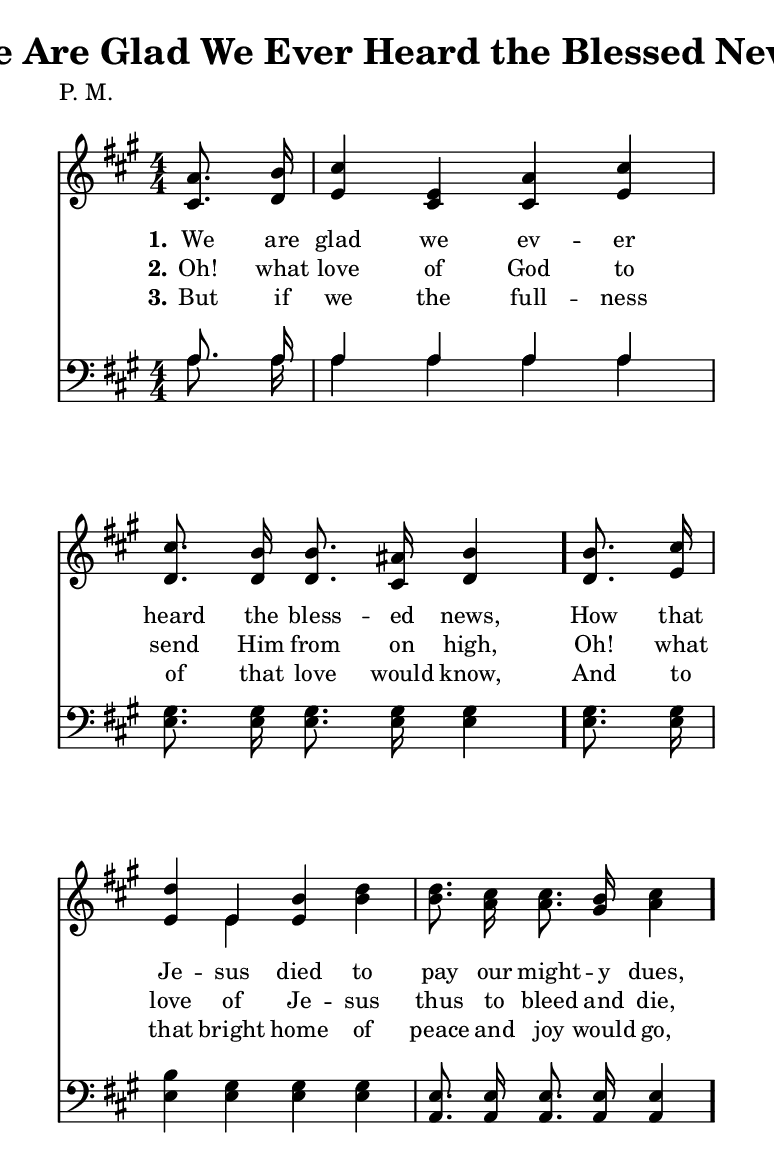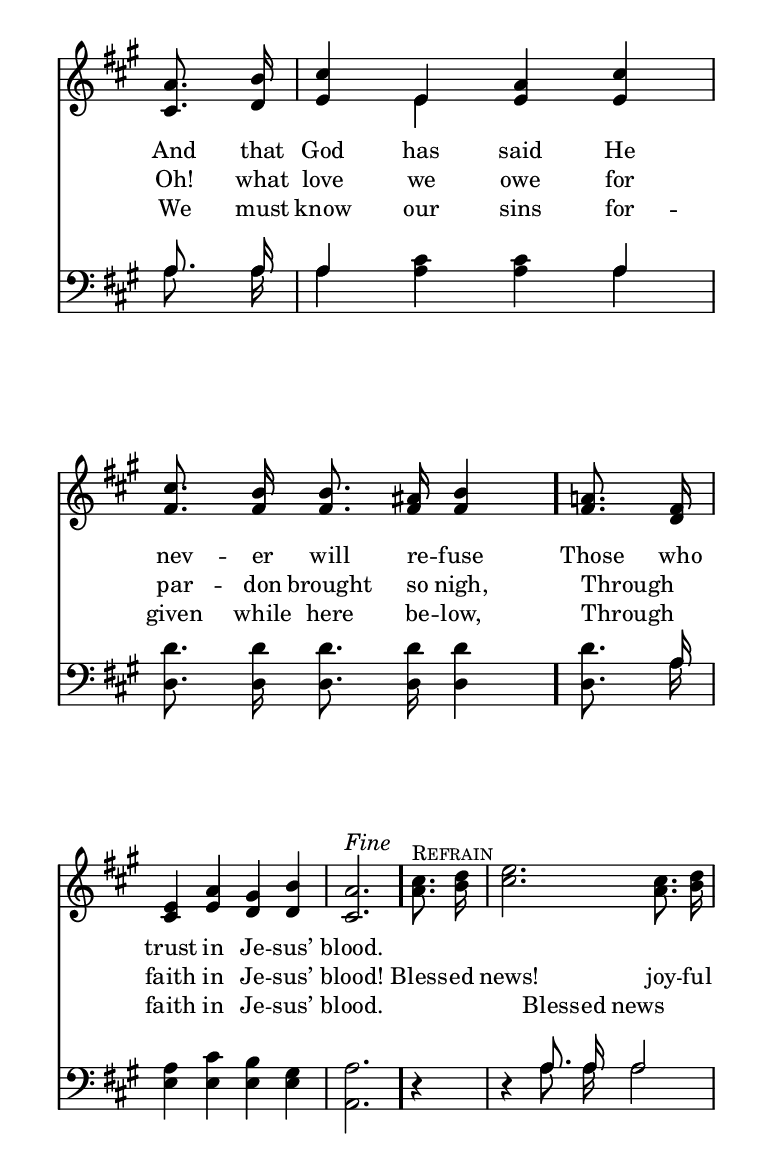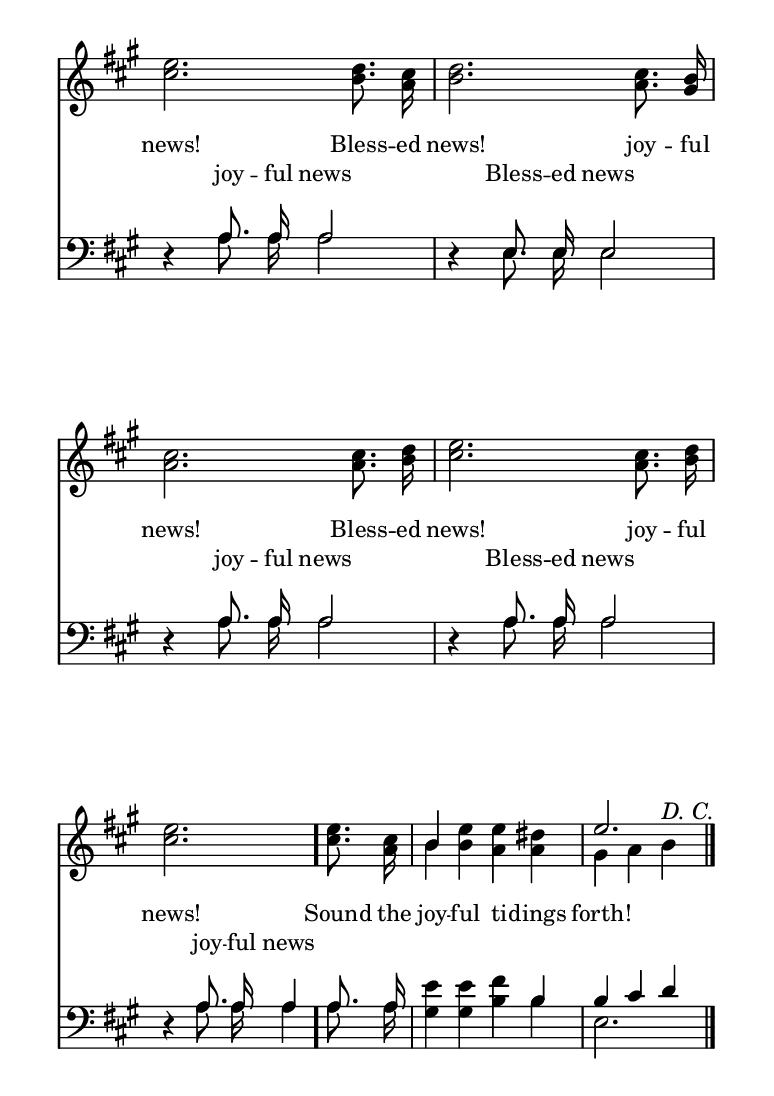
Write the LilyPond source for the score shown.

\include "common/global.ily"
\paper {
  \include "common/paper.ily"
  ragged-last-bottom = ##t
  page-count = #(cond (is-eogsized 2) (#t #f))
  system-count = #(cond (is-eogsized 6) (#t #f))
}

\header{
  %children
  hymnnumber = "365"
  title = "We Are Glad We Ever Heard the Blessed News"
  tunename = "Marching On"
  meter = "P. M." % something like 11. 11. 11. 6. with Refrain (6. 6. 6. 7.)
  poet = ""
  composer = ""
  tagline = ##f
}

global = {
  \include "common/overrides.ily"
  \override Staff.TimeSignature.style = #'numbered
  \time 4/4
  \override Score.MetronomeMark.transparent = ##t % hide all fermata changes too
  \tempo 4=90
  \key a \major
  \partial 4
  \autoBeamOff
}

patternA = { c8. c16 | c4 c c c | c8. c16 c8. c16 c4 }
patternB = { c8. c16 | c4 c c c | c2. }

patternC = { c8. c16 | c2. }
patternD = { r4 c8. c16 c2 }

notesSopranoFirst = {
\relative c'' {

  \changePitch \patternA { a b | cis e, a cis | cis b b ais b }
  \changePitch \patternA { b cis | d e, b' d | d cis cis b cis }
  \changePitch \patternA { a b | cis e, a cis | cis b b ais b }
  \changePitch \patternB { a fis | e a gis b | a^\markup{\italic Fine} }

}
}

notesSoprano = {
\global
\relative c'' {

  \notesSopranoFirst

  << s^\markup { \small \caps "Refrain" }
  \changePitch \patternC { cis d | e } >>
  \changePitch \patternC { cis d | e }
  \changePitch \patternC { d cis | d }
  \changePitch \patternC { cis b | cis }
  \changePitch \patternC { cis d | e }
  \changePitch \patternC { cis d | e }
  \changePitch \patternB { e cis | b e e dis | e }

  \bar "|."

}
}

notesAltoFirst = {
\relative e' {

  \changePitch \patternA { cis d | e cis cis e | d d d cis d }
  \changePitch \patternA { d e | e e e b' | b a a gis a }
  \changePitch \patternA { cis, d | e e e e | fis fis fis fis fis }
  \changePitch \patternB { fis d | cis e d d | cis }

}
}

notesAlto = {
\global
\relative e' {

  \notesAltoFirst

  \changePitch \patternC { a b | cis }
  \changePitch \patternC { a b | cis }
  \changePitch \patternC { b a | b }
  \changePitch \patternC { a gis | a }
  \changePitch \patternC { a b | cis }
  \changePitch \patternC { a b | cis }
  \changePitch \patternB { cis a | b b a a | } gis4 a b^\markup{\italic{D. C.}}

}
}

notesTenorFirst = {
\relative a {

  \changePitch \patternA { a a | a a a a | gis gis gis gis gis }
  \changePitch \patternA { gis gis | b gis gis gis | e e e e e }
  \changePitch \patternA { a a | a cis cis a | d d d d d }
  \changePitch \patternB { d a | a cis b gis | a }

}
}

notesTenor = {
\global
\relative a {

  \notesTenorFirst

  r4 |
  \changePitch \patternD { a a a | }
  \changePitch \patternD { a a a | }
  \changePitch \patternD { e e e | }
  \changePitch \patternD { a a a | }
  \changePitch \patternD { a a a | }
  \changePitch \patternD { a a } a4
  \changePitch \patternB { a a | e' e fis b, | } b4 cis d

}
}

notesBassFirst = {
\relative f {

  \changePitch \patternA { a a | a a a a | e e e e e }
  \changePitch \patternA { e e | e e e e | a, a a a a }
  \changePitch \patternA { a' a | a a a a | d, d d d d }
  \changePitch \patternB { d a' | e e e e | a, }

}
}

notesBass = {
\global
\relative f {

  \notesBassFirst

  r4 |
  \changePitch \patternD { a a a | }
  \changePitch \patternD { a a a | }
  \changePitch \patternD { e e e | }
  \changePitch \patternD { a a a | }
  \changePitch \patternD { a a a | }
  \changePitch \patternD { a a } a4
  \changePitch \patternB { a a | gis gis b b | e, }

}
}

Refrain = \lyricmode {

Bless -- ed news! joy -- ful news! % \bar is not appropriate
Bless -- ed news! joy -- ful news! % \bar is not appropriate
Bless -- ed news! joy -- ful news! \bar "."
Sound the joy -- ful ti -- dings forth! \bar "."

}

underWords = \lyricmode {

\repeat unfold 40 \skip 4
Bless -- ed news joy -- ful news
Bless -- ed news joy -- ful news
Bless -- ed news joy -- ful news

}

wordsA = \lyricmode {
\set stanza = "1."

We are glad we ev -- er heard the bless -- ed news, \bar "."
How that Je -- sus died to pay our might -- y dues, \bar "."
And that God has said He nev -- er will re -- fuse \bar "."
Those who trust in Je -- sus’ blood. \bar "."

}

wordsB = \lyricmode {
\set stanza = "2."

Oh! what love of God to send Him from on high,
Oh! what love of Je -- sus thus to bleed and die,
Oh! what love we owe for par -- don brought so nigh,
Through _ faith in Je -- sus’ blood!

\Refrain

}

wordsC = \lyricmode {
\set stanza = "3."

But if we the full -- ness of that love would know,
And to that bright home of peace and joy would go,
We must know our sins for -- given while here be -- low,
Through _ faith in Je -- sus’ blood.

}

\score {
  \context ChoirStaff <<
    \context Staff = upper <<
      \set Staff.autoBeaming = ##f
      \set ChoirStaff.systemStartDelimiter = #'SystemStartBar
      \set ChoirStaff.printPartCombineTexts = ##f
      \partcombine #'(2 . 11) \notesSoprano \notesAlto
      \context NullVoice = sopranos { \voiceOne << \notesSoprano >> }
      \context Lyrics = one   \lyricsto sopranos \wordsA
      \context Lyrics = two   \lyricsto sopranos \wordsB
      \context Lyrics = three \lyricsto sopranos \wordsC
    >>
    \context Staff = men <<
      \set Staff.autoBeaming = ##f
      \clef bass
      \set ChoirStaff.printPartCombineTexts = ##f
      \partcombine #'(2 . 11) \notesTenor \notesBass
      \context NullVoice = tenors { \voiceOne << \notesTenor >> }
      \context Lyrics = three \with { alignAboveContext = men } \lyricsto tenors \underWords
    >>
  >>
  \layout {
    \include "common/layout.ily"
  }
}

\score {
  \context ChoirStaff <<
    \context Staff = upper <<
      \context Voice = sopranos { \voiceOne { \notesSoprano \notesSopranoFirst } }
      \context Voice = altos { \voiceTwo { \notesAlto \notesAltoFirst } }
    >>
    \context Staff = men <<
      \context Voice = tenors { \voiceOne { \notesTenor \notesTenorFirst } }
      \context Voice = basses { \voiceTwo { \notesBass \notesBassFirst } }
    >>
  >>
  \midi{
    \include "common/midi.ily"
  }
}

\version "2.19.49"  % necessary for upgrading to future LilyPond versions.

% vi:set et ts=2 sw=2 ai nocindent syntax=lilypond:
